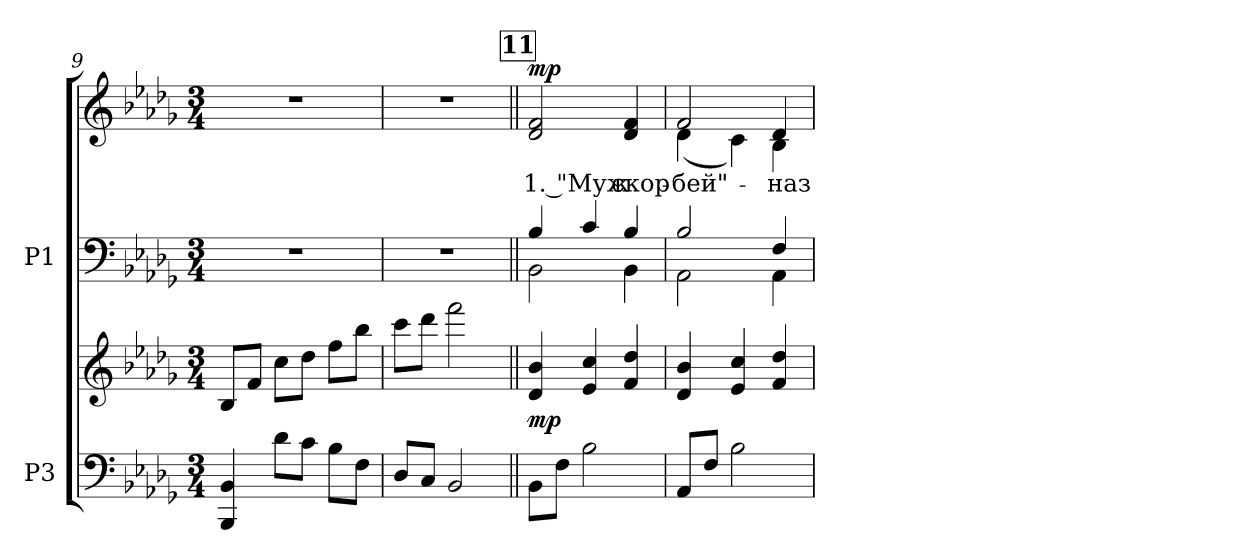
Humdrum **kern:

**kern	**kern	**dynam	**kern	**kern	**text	**dynam
*part2	*part2	*part2	*part1	*part1	*part1	*part1
*staff4	*staff3	*staff3/4	*staff2	*staff1	*staff1	*staff1/2
*I"P3	*	*	*I"P1	*	*	*
!!LO:LB:g=z
*clefF4	*clefG2	*	*clefF4	*clefG2	*	*
*k[b-e-a-d-g-]	*k[b-e-a-d-g-]	*	*k[b-e-a-d-g-]	*k[b-e-a-d-g-]	*	*
*b-:	*b-:	*	*b-:	*b-:	*	*
*M3/4	*M3/4	*	*M3/4	*M3/4	*	*
=9	=9	=9	=9	=9	=9	=9
!	!	!	!LO:N:vis=1	!LO:N:vis=1	!	!
4BBB-i/ 4BB-i	8B-i/L	.	2.r	2.r	.	.
.	8fi/J	.	.	.	.	.
8d-i\L	8cci\L	.	.	.	.	.
8ci\J	8dd-i\J	.	.	.	.	.
8B-i\L	8ffi\L	.	.	.	.	.
8Fi\J	8bb-i\J	.	.	.	.	.
=10	=10	=10	=10	=10	=10	=10
!	!	!	!LO:N:vis=1	!LO:N:vis=1	!	!
8D-i/L	8ccci\L	.	2.r	2.r	.	.
8Ci/J	8ddd-i\J	.	.	.	.	.
2BB-i/	2fffi\	.	.	.	.	.
!!LO:REH:place=s1:color=#000000:enc=box:fs=14.1732:t=11
=11||	=11||	=11||	=11||	=11||	=11||	=11||
*	*	*	*^	*	*	*
!	!	!	!	!	!	!LO:LY:b:color=#000000	!
8BB-i\L	4d-i/ 4b-i	mp	4B-i/	2BB-i\	2d-i/ 2fi	1. "Муж	mp
8Fi\J	.	.	.	.	.	.	.
2B-i\	4e-i/ 4cci	.	4ci/	.	.	.	.
!	!	!	!	!	!	!LO:LY:b:color=#000000	!
.	4fi/ 4dd-i	.	4B-i/	4BB-i\	4d-i/ 4fi	скор-	.
=12	=12	=12	=12	=12	=12	=12	=12
!	!	!	!	!	!	!LO:LY:b:color=#000000	!
*	*	*	*	*	*^	*	*
8AA-i/L	4d-i/ 4b-i	.	2B-i/	2AA-i\	2fi/	(4d-i\	-бей"-	.
8Fi/J	.	.	.	.	.	.	.	.
2B-i\	4e-i/ 4cci	.	.	.	.	4ci\)	.	.
!	!	!	!	!	!	!	!LO:LY:b:color=#000000	!
.	4fi/ 4dd-i	.	4Fi/	4AA-i\	4d-i/	4B-i\	-наз-	.
*	*	*	*v	*v	*	*	*	*
*	*	*	*	*v	*v	*	*
=	=	=	=	=	=	=
*-	*-	*-	*-	*-	*-	*-
